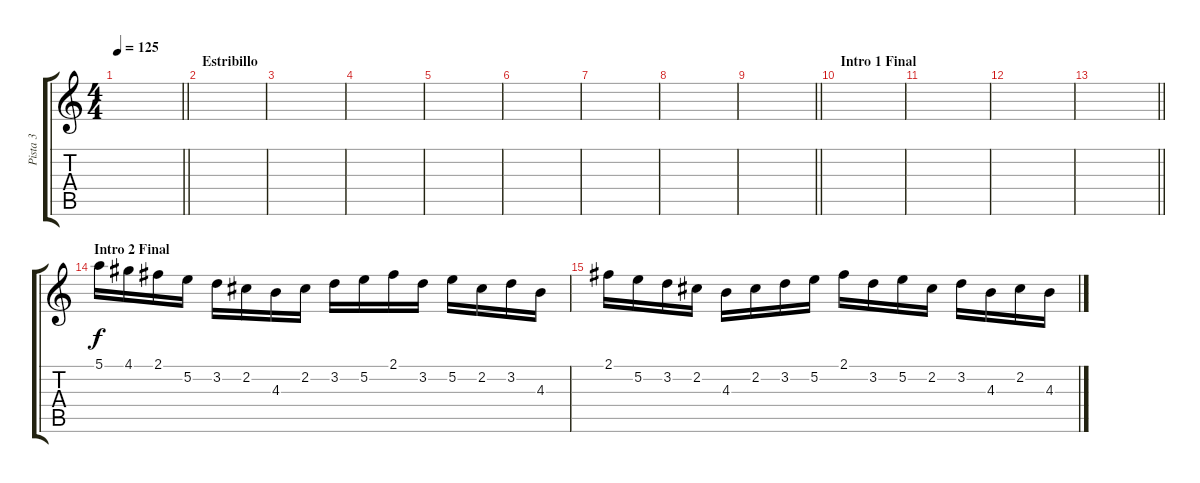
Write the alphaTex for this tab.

\track ("Pista 3" "Pista 3") {instrument distortionguitar}
\staff {score tabs}
\tuning (E4 B3 G3 D3 A2 E2) {hide}
\ts (4 4)
\tempo 125
\clef g2
\barLineRight lightlight
\ks c
|
\section ("" "Estribillo")
|
|
|
|
|
|
|
\barLineRight lightlight
|
\section ("" "Intro 1 Final")
|
|
|
\barLineRight lightlight
|
\section ("" "Intro 2 Final")
5.1.16 4.1.16 2.1.16 5.2.16 3.2.16 2.2.16 4.3.16 2.2.16 3.2.16 5.2.16 2.1.16 3.2.16 5.2.16 2.2.16 3.2.16 4.3.16 |
2.1.16 5.2.16 3.2.16 2.2.16 4.3.16 2.2.16 3.2.16 5.2.16 2.1.16 3.2.16 5.2.16 2.2.16 3.2.16 4.3.16 2.2.16 4.3.16
